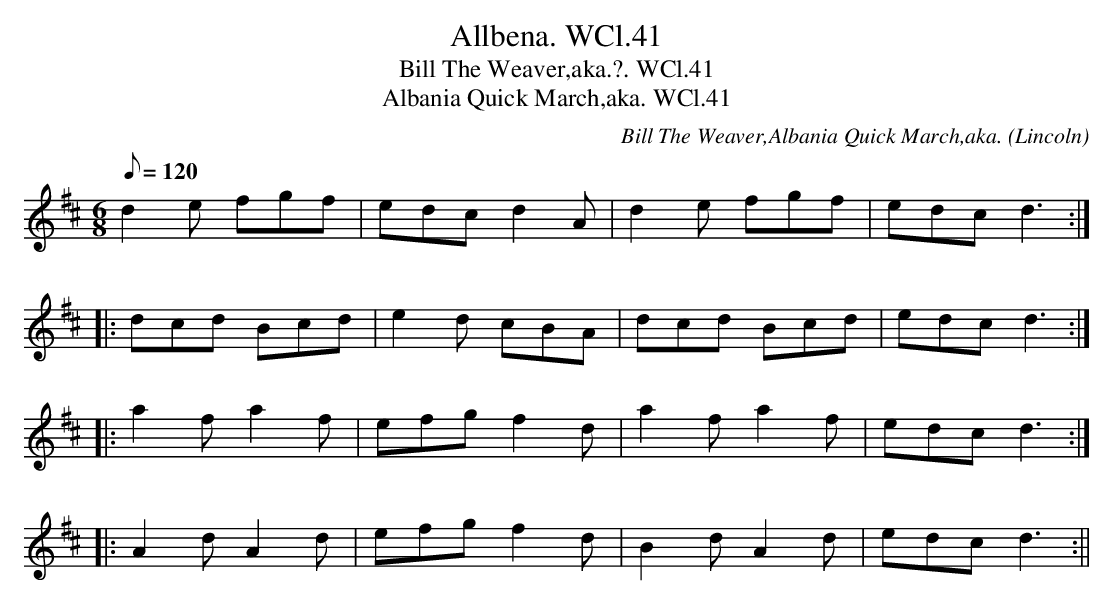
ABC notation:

X:1
T:Allbena. WCl.41
T:Bill The Weaver,aka.?. WCl.41
T:Albania Quick March,aka. WCl.41
M:6/8
L:1/8
Q:120
C:Bill The Weaver,Albania Quick March,aka.
O:Lincoln
K:D
d2e fgf|edc d2A|d2e fgf|edc d3::!
dcd Bcd|e2d cBA|dcd Bcd|edc d3::!
a2f a2f|efg f2d|a2f a2f|edc d3::!
A2d A2d|efg f2d|B2d A2d|edc d3:||
